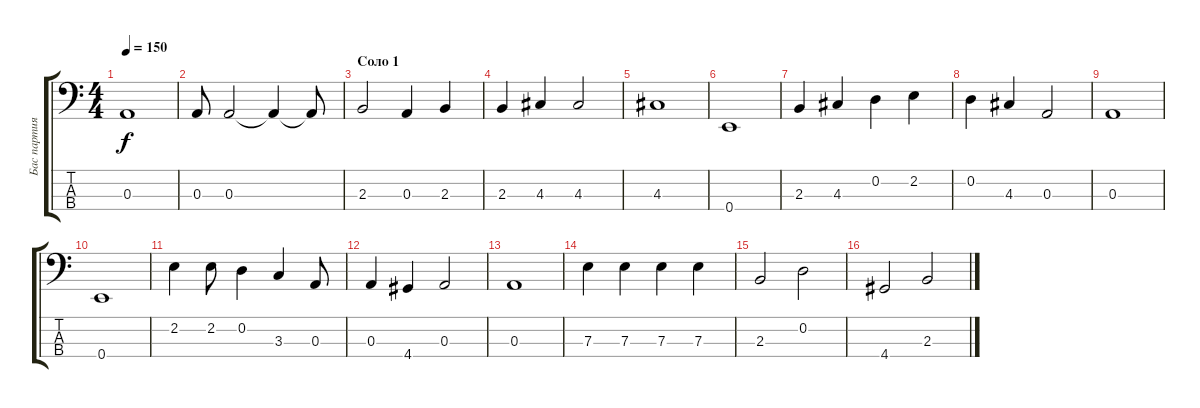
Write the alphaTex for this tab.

\track ("Бас партия" "Бас партия") {instrument electricbasspick}
\staff {score tabs}
\tuning (G2 D2 A1 E1) {hide}
\ts (4 4)
\tempo 150
\clef f4
\ks c
0.3.1{dy f} |
0.3.8 0.3.2 0.3{t}.4 0.3{t}.8 |
\section ("" "Соло 1")
2.3.2 0.3.4 2.3.4 |
2.3.4 4.3.4 4.3.2 |
4.3.1 |
0.4.1 |
2.3.4 4.3.4 0.2.4 2.2.4 |
0.2.4 4.3.4 0.3.2 |
0.3.1 |
0.4.1 |
2.2.4 2.2.8 0.2.4 3.3.4 0.3.8 |
0.3.4 4.4.4 0.3.2 |
0.3.1 |
7.3.4 7.3.4 7.3.4 7.3.4 |
2.3.2 0.2.2 |
4.4.2 2.3.2
